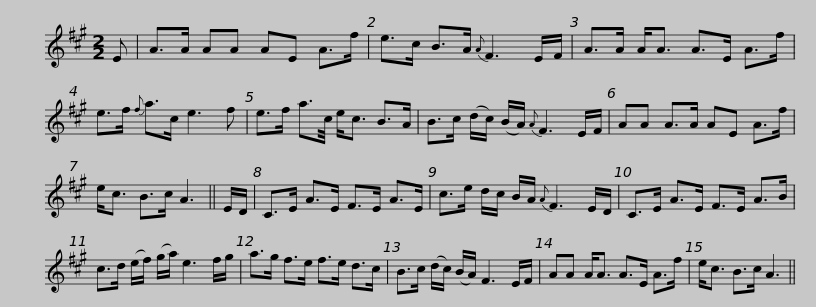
X:1
L:1/8
M:2/2
I:linebreak $
K:A
V:1 treble
V:1
 E | A>A AA AE A>f | e>c B>A{A} F3 E/F/ | A>A A<A A>E A>f | e>f{f} a>c e3 f |$ %5
 e>f a3/2c/4 e<c B>A | B>c (d/c/) (B/A/){A} F3 E/F/ | AA A>A AE A>f | e<c B>c A3 || E/D/ |$ %10
 C>E A>E F>E A>E | c>e d/c/ B/A/{A} F3 E/D/ | C>E A>E F>E A>B | c>d (e/f/) (g/a/) e3 f/g/ |$ a>g f>e f>e d>c | %15
 B>c (d/c/) (B/A/) F3 E/F/ | AA A<A A>E A>f | e<c B>c A3 || %18
